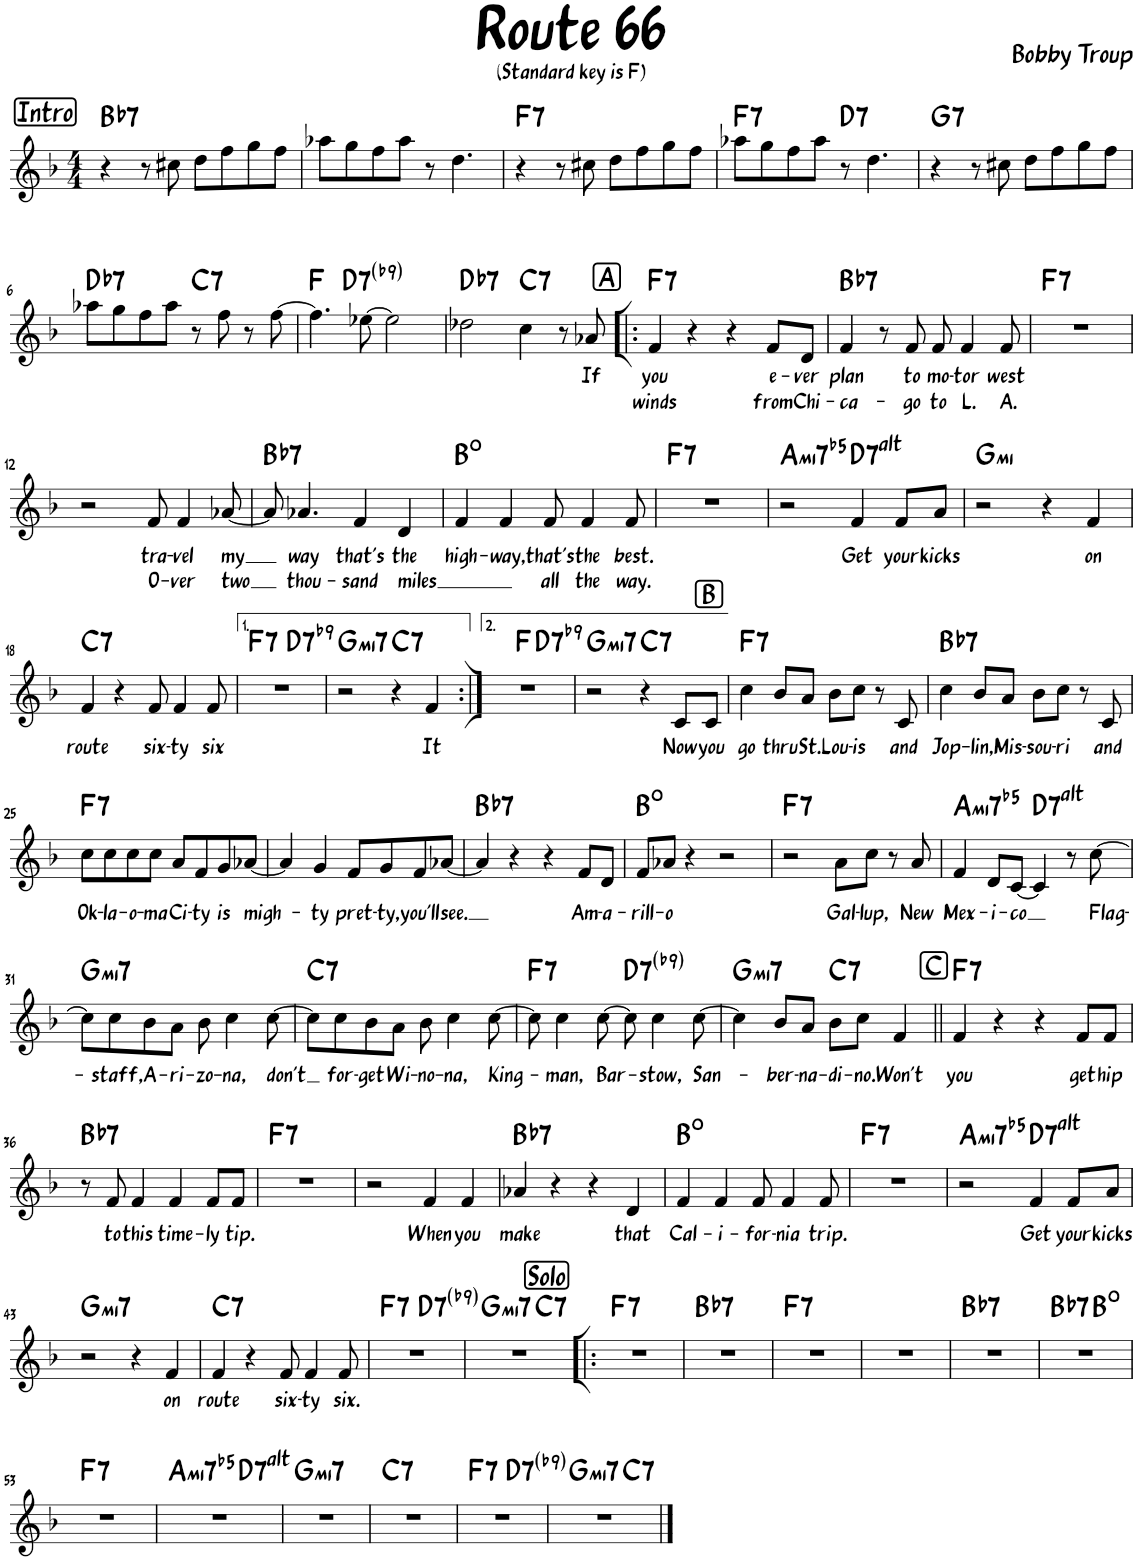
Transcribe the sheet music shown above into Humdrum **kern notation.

**kern	**text	**text	**harte
*part1	*part1	*part1	*part1
*staff1	*staff1	*staff1	*
*I"Piano	*	*	*
*I'Pno.	*	*	*
*clefG2	*	*	*
*k[b-]	*	*	*
*M4/4	*	*	*
!!LO:REH:place=s1:a:rj:fs=14:t=Intro
=1	=1	=1	=1
!	!	!	!LO:H:kt=7
4r	.	.	Bb:7
8r	.	.	.
8cc#X\	.	.	.
8dd\L	.	.	.
8ff\	.	.	.
8gg\	.	.	.
8ff\J	.	.	.
=2	=2	=2	=2
8aa-X\L	.	.	.
8gg\	.	.	.
8ff\	.	.	.
8aa-\J	.	.	.
8r	.	.	.
4.dd\	.	.	.
=3	=3	=3	=3
!	!	!	!LO:H:kt=7
4r	.	.	F:7
8r	.	.	.
8cc#X\	.	.	.
8dd\L	.	.	.
8ff\	.	.	.
8gg\	.	.	.
8ff\J	.	.	.
=4	=4	=4	=4
!	!	!	!LO:H:kt=7
8aa-X\L	.	.	F:7
8gg\	.	.	.
8ff\	.	.	.
8aa-\J	.	.	.
!	!	!	!LO:H:kt=7
8r	.	.	D:7
4.dd\	.	.	.
=5	=5	=5	=5
!	!	!	!LO:H:kt=7
4r	.	.	G:7
8r	.	.	.
8cc#X\	.	.	.
8dd\L	.	.	.
8ff\	.	.	.
8gg\	.	.	.
8ff\J	.	.	.
!!LO:LB:g=z
=6	=6	=6	=6
!	!	!	!LO:H:kt=7
8aa-X\L	.	.	Db:7
8gg\	.	.	.
8ff\	.	.	.
8aa-\J	.	.	.
!	!	!	!LO:H:kt=7
8r	.	.	C:7
8ff\	.	.	.
8r	.	.	.
[8ff\	.	.	.
=7	=7	=7	=7
*^	*	*	*
4.ff\]	4ryy	.	.	F:maj
!	!	!	!	!LO:H:kt=7
.	2.ryy	.	.	D:7(b9)
[8ee-X\	.	.	.	.
2ee-\]	.	.	.	.
=8	=8	=8	=8	=8
!	!	!	!	!LO:H:kt=7
*v	*v	*	*	*
2dd-X\	.	.	Db:7
!	!	!	!LO:H:kt=7
4cc\	.	.	C:7
8r	.	.	.
!	!LO:LY:b	!	!
8a-X/	If	.	.
!!LO:REH:place=s1:a:rj:fs=14:t=A
=9!|:	=9!|:	=9!|:	=9!|:
!	!LO:LY:b	!LO:LY:b	!LO:H:kt=7
4f/	you	winds	F:7
4r	.	.	.
4r	.	.	.
!	!LO:LY:b	!LO:LY:b	!
8f/L	e-	from	.
!	!LO:LY:b	!LO:LY:b	!
8d/J	-ver	Chi-	.
=10	=10	=10	=10
!	!LO:LY:b	!LO:LY:b	!LO:H:kt=7
4f/	plan	-ca-	Bb:7
8r	.	.	.
!	!LO:LY:b	!LO:LY:b	!
8f/	to	-go	.
!	!LO:LY:b	!LO:LY:b	!
8f/	mo-	to	.
!	!LO:LY:b	!LO:LY:b	!
4f/	-tor	L.	.
!	!LO:LY:b	!LO:LY:b	!
8f/	west	A.	.
=11	=11	=11	=11
!	!	!	!LO:H:kt=7
1r	.	.	F:7
!!LO:LB:g=z
=12	=12	=12	=12
2r	.	.	.
!	!LO:LY:b	!LO:LY:b	!
8f/	tra-	O-	.
!	!LO:LY:b	!LO:LY:b	!
4f/	-vel	-ver	.
!	!LO:LY:b	!LO:LY:b	!
[8a-X/	my	two	.
=13	=13	=13	=13
!	!	!	!LO:H:kt=7
8a-/]	.	.	Bb:7
!	!LO:LY:b	!LO:LY:b	!
4.a-X/	way	thou-	.
!	!LO:LY:b	!LO:LY:b	!
4f/	that's	-sand	.
!	!LO:LY:b	!LO:LY:b	!
4d/	the	miles	.
=14	=14	=14	=14
!	!LO:LY:b	!	!
4f/	high-	.	B:dim
!	!LO:LY:b	!	!
4f/	-way,	.	.
!	!LO:LY:b	!LO:LY:b	!
8f/	that's	all	.
!	!LO:LY:b	!LO:LY:b	!
4f/	the	the	.
!	!LO:LY:b	!LO:LY:b	!
8f/	best.	way.	.
=15	=15	=15	=15
!	!	!	!LO:H:kt=7
1r	.	.	F:7
=16	=16	=16	=16
!	!	!	!LO:H:kt=mi7b5
2r	.	.	A:hdim7
!	!LO:LY:b	!	!LO:H:kt=7
4f/	Get	.	D:(3,b5,#5,b7,b9,#9)
!	!LO:LY:b	!	!
8f/L	your	.	.
!	!LO:LY:b	!	!
8a/J	kicks	.	.
=17	=17	=17	=17
!	!	!	!LO:H:kt=mi
2r	.	.	G:min
4r	.	.	.
!	!LO:LY:b	!	!
4f/	on	.	.
!!LO:LB:g=z
=18	=18	=18	=18
!	!LO:LY:b	!	!LO:H:kt=7
4f/	route	.	C:7
4r	.	.	.
!	!LO:LY:b	!	!
8f/	six-	.	.
!	!LO:LY:b	!	!
4f/	-ty	.	.
!	!LO:LY:b	!	!
8f/	six	.	.
=19	=19	=19	=19
!	!	!	!LO:H:kt=7
*^	*	*	*
1r	2ryy	.	.	F:7
!	!	!	!	!LO:H:kt=7
.	2ryy	.	.	D:7(b9)
=20	=20	=20	=20	=20
!	!	!	!	!LO:H:kt=mi7
*v	*v	*	*	*
2r	.	.	G:min7
!	!	!	!LO:H:kt=7
4r	.	.	C:7
!	!LO:LY:b	!	!
4f/	It	.	.
=21:|!	=21:|!	=21:|!	=21:|!
*^	*	*	*
1r	2ryy	.	.	F:maj
!	!	!	!	!LO:H:kt=7
.	2ryy	.	.	D:7(b9)
=22	=22	=22	=22	=22
!	!	!	!	!LO:H:kt=mi7
*v	*v	*	*	*
2r	.	.	G:min7
!	!	!	!LO:H:kt=7
4r	.	.	C:7
!	!LO:LY:b	!	!
8c/L	Now	.	.
!	!LO:LY:b	!	!
8c/J	you	.	.
!!LO:REH:place=s1:a:rj:fs=14:t=B
=23	=23	=23	=23
!	!LO:LY:b	!	!LO:H:kt=7
4cc\	go	.	F:7
!	!LO:LY:b	!	!
8b-/L	thru	.	.
!	!LO:LY:b	!	!
8a/J	St.	.	.
!	!LO:LY:b	!	!
8b-\L	Lou-	.	.
!	!LO:LY:b	!	!
8cc\J	-is	.	.
8r	.	.	.
!	!LO:LY:b	!	!
8c/	and	.	.
=24	=24	=24	=24
!	!LO:LY:b	!	!LO:H:kt=7
4cc\	Jop-	.	Bb:7
!	!LO:LY:b	!	!
8b-/L	-lin,	.	.
!	!LO:LY:b	!	!
8a/J	Mis-	.	.
!	!LO:LY:b	!	!
8b-\L	-sou-	.	.
!	!LO:LY:b	!	!
8cc\J	-ri	.	.
8r	.	.	.
!	!LO:LY:b	!	!
8c/	and	.	.
!!LO:LB:g=z
=25	=25	=25	=25
!	!LO:LY:b	!	!LO:H:kt=7
8cc\L	Ok-	.	F:7
!	!LO:LY:b	!	!
8cc\	-la-	.	.
!	!LO:LY:b	!	!
8cc\	-o-	.	.
!	!LO:LY:b	!	!
8cc\J	-ma	.	.
!	!LO:LY:b	!	!
8a/L	Ci-	.	.
!	!LO:LY:b	!	!
8f/	-ty	.	.
!	!LO:LY:b	!	!
8g/	is	.	.
!	!LO:LY:b	!	!
[8a-X/J	-migh-	.	.
=26	=26	=26	=26
4a-/]	.	.	.
!	!LO:LY:b	!	!
4g/	ty	.	.
!	!LO:LY:b	!	!
8f/L	pret-	.	.
!	!LO:LY:b	!	!
8g/	-ty,	.	.
!	!LO:LY:b	!	!
8f/	you'll	.	.
!	!LO:LY:b	!	!
[8a-X/J	see.	.	.
=27	=27	=27	=27
!	!	!	!LO:H:kt=7
4a-/]	.	.	Bb:7
4r	.	.	.
4r	.	.	.
!	!LO:LY:b	!	!
8f/L	Am-	.	.
!	!LO:LY:b	!	!
8d/J	-a-	.	.
=28	=28	=28	=28
!	!LO:LY:b	!	!
8f/L	-rill-	.	B:dim
!	!LO:LY:b	!	!
8a-X/J	-o	.	.
4r	.	.	.
2r	.	.	.
=29	=29	=29	=29
!	!	!	!LO:H:kt=7
2r	.	.	F:7
!	!LO:LY:b	!	!
8a\L	Gal-	.	.
!	!LO:LY:b	!	!
8cc\J	-lup,	.	.
8r	.	.	.
!	!LO:LY:b	!	!
8a/	New	.	.
=30	=30	=30	=30
!	!LO:LY:b	!	!LO:H:kt=mi7b5
4f/	Mex-	.	A:hdim7
!	!LO:LY:b	!	!
8d/L	-i-	.	.
!	!LO:LY:b	!	!
[8c/J	-co	.	.
!	!	!	!LO:H:kt=7
4c/]	.	.	D:(3,b5,#5,b7,b9,#9)
8r	.	.	.
!	!LO:LY:b	!	!
[8cc\	Flag-	.	.
!!LO:LB:g=z
=31	=31	=31	=31
!	!	!	!LO:H:kt=mi7
8cc\L]	.	.	G:min7
!	!LO:LY:b	!	!
8cc\	-staff,	.	.
!	!LO:LY:b	!	!
8b-\	A-	.	.
!	!LO:LY:b	!	!
8a\J	-ri-	.	.
!	!LO:LY:b	!	!
8b-\	-zo-	.	.
!	!LO:LY:b	!	!
4cc\	-na,	.	.
!	!LO:LY:b	!	!
[8cc\	don't	.	.
=32	=32	=32	=32
!	!	!	!LO:H:kt=7
8cc\L]	.	.	C:7
!	!LO:LY:b	!	!
8cc\	for-	.	.
!	!LO:LY:b	!	!
8b-\	-get	.	.
!	!LO:LY:b	!	!
8a\J	Wi-	.	.
!	!LO:LY:b	!	!
8b-\	-no-	.	.
!	!LO:LY:b	!	!
4cc\	-na,	.	.
!	!LO:LY:b	!	!
[8cc\	King-	.	.
=33	=33	=33	=33
!	!	!	!LO:H:kt=7
8cc\]	.	.	F:7
!	!LO:LY:b	!	!
4cc\	-man,	.	.
!	!LO:LY:b	!	!
[8cc\	Bar-	.	.
!	!	!	!LO:H:kt=7
8cc\]	.	.	D:7(b9)
!	!LO:LY:b	!	!
4cc\	-stow,	.	.
!	!LO:LY:b	!	!
[8cc\	San-	.	.
=34	=34	=34	=34
!	!	!	!LO:H:kt=mi7
4cc\]	.	.	G:min7
!	!LO:LY:b	!	!
8b-/L	-ber-	.	.
!	!LO:LY:b	!	!
8a/J	-na-	.	.
!	!LO:LY:b	!	!LO:H:kt=7
8b-\L	-di-	.	C:7
!	!LO:LY:b	!	!
8cc\J	-no.	.	.
!	!LO:LY:b	!	!
4f/	Won't	.	.
!!LO:REH:place=s1:a:rj:fs=14:t=C
=35||	=35||	=35||	=35||
!	!LO:LY:b	!	!LO:H:kt=7
4f/	you	.	F:7
4r	.	.	.
4r	.	.	.
!	!LO:LY:b	!	!
8f/L	get	.	.
!	!LO:LY:b	!	!
8f/J	hip	.	.
!!LO:LB:g=z
=36	=36	=36	=36
!	!	!	!LO:H:kt=7
8r	.	.	Bb:7
!	!LO:LY:b	!	!
8f/	to	.	.
!	!LO:LY:b	!	!
4f/	this	.	.
!	!LO:LY:b	!	!
4f/	time-	.	.
!	!LO:LY:b	!	!
8f/L	-ly	.	.
!	!LO:LY:b	!	!
8f/J	tip.	.	.
=37	=37	=37	=37
!	!	!	!LO:H:kt=7
1r	.	.	F:7
=38	=38	=38	=38
2r	.	.	.
!	!LO:LY:b	!	!
4f/	When	.	.
!	!LO:LY:b	!	!
4f/	you	.	.
=39	=39	=39	=39
!	!LO:LY:b	!	!LO:H:kt=7
4a-X/	make	.	Bb:7
4r	.	.	.
4r	.	.	.
!	!LO:LY:b	!	!
4d/	that	.	.
=40	=40	=40	=40
!	!LO:LY:b	!	!
4f/	Cal-	.	B:dim
!	!LO:LY:b	!	!
4f/	-i-	.	.
!	!LO:LY:b	!	!
8f/	-for-	.	.
!	!LO:LY:b	!	!
4f/	-nia	.	.
!	!LO:LY:b	!	!
8f/	trip.	.	.
=41	=41	=41	=41
!	!	!	!LO:H:kt=7
1r	.	.	F:7
=42	=42	=42	=42
!	!	!	!LO:H:kt=mi7b5
2r	.	.	A:hdim7
!	!LO:LY:b	!	!LO:H:kt=7
4f/	Get	.	D:(3,b5,#5,b7,b9,#9)
!	!LO:LY:b	!	!
8f/L	your	.	.
!	!LO:LY:b	!	!
8a/J	kicks	.	.
!!LO:LB:g=z
=43	=43	=43	=43
!	!	!	!LO:H:kt=mi7
2r	.	.	G:min7
4r	.	.	.
!	!LO:LY:b	!	!
4f/	on	.	.
=44	=44	=44	=44
!	!LO:LY:b	!	!LO:H:kt=7
4f/	route	.	C:7
4r	.	.	.
!	!LO:LY:b	!	!
8f/	six-	.	.
!	!LO:LY:b	!	!
4f/	-ty	.	.
!	!LO:LY:b	!	!
8f/	six.	.	.
=45	=45	=45	=45
!	!	!	!LO:H:kt=7
*^	*	*	*
1r	2ryy	.	.	F:7
!	!	!	!	!LO:H:kt=7
.	2ryy	.	.	D:7(b9)
=46	=46	=46	=46	=46
!	!	!	!	!LO:H:kt=mi7
1r	2ryy	.	.	G:min7
!	!	!	!	!LO:H:kt=7
.	2ryy	.	.	C:7
!!LO:REH:place=s1:a:rj:fs=14:t=Solo	!!
=47!|:	=47!|:	=47!|:	=47!|:	=47!|:
!	!	!	!	!LO:H:kt=7
*v	*v	*	*	*
1r	.	.	F:7
=48	=48	=48	=48
!	!	!	!LO:H:kt=7
1r	.	.	Bb:7
=49	=49	=49	=49
!	!	!	!LO:H:kt=7
1r	.	.	F:7
=50	=50	=50	=50
1r	.	.	.
=51	=51	=51	=51
!	!	!	!LO:H:kt=7
1r	.	.	Bb:7
=52	=52	=52	=52
!	!	!	!LO:H:kt=7
*^	*	*	*
1r	2ryy	.	.	Bb:7
.	2ryy	.	.	B:dim
!!LO:LB:g=z	!!
=53	=53	=53	=53	=53
!	!	!	!	!LO:H:kt=7
*v	*v	*	*	*
1r	.	.	F:7
=54	=54	=54	=54
!	!	!	!LO:H:kt=mi7b5
*^	*	*	*
1r	2ryy	.	.	A:hdim7
!	!	!	!	!LO:H:kt=7
.	2ryy	.	.	D:(3,b5,#5,b7,b9,#9)
=55	=55	=55	=55	=55
!	!	!	!	!LO:H:kt=mi7
*v	*v	*	*	*
1r	.	.	G:min7
=56	=56	=56	=56
!	!	!	!LO:H:kt=7
1r	.	.	C:7
=57	=57	=57	=57
!	!	!	!LO:H:kt=7
*^	*	*	*
1r	2ryy	.	.	F:7
!	!	!	!	!LO:H:kt=7
.	2ryy	.	.	D:7(b9)
=58	=58	=58	=58	=58
!	!	!	!	!LO:H:kt=mi7
1r	2ryy	.	.	G:min7
!	!	!	!	!LO:H:kt=7
.	2ryy	.	.	C:7
*v	*v	*	*	*
==	==	==	==
*-	*-	*-	*-
